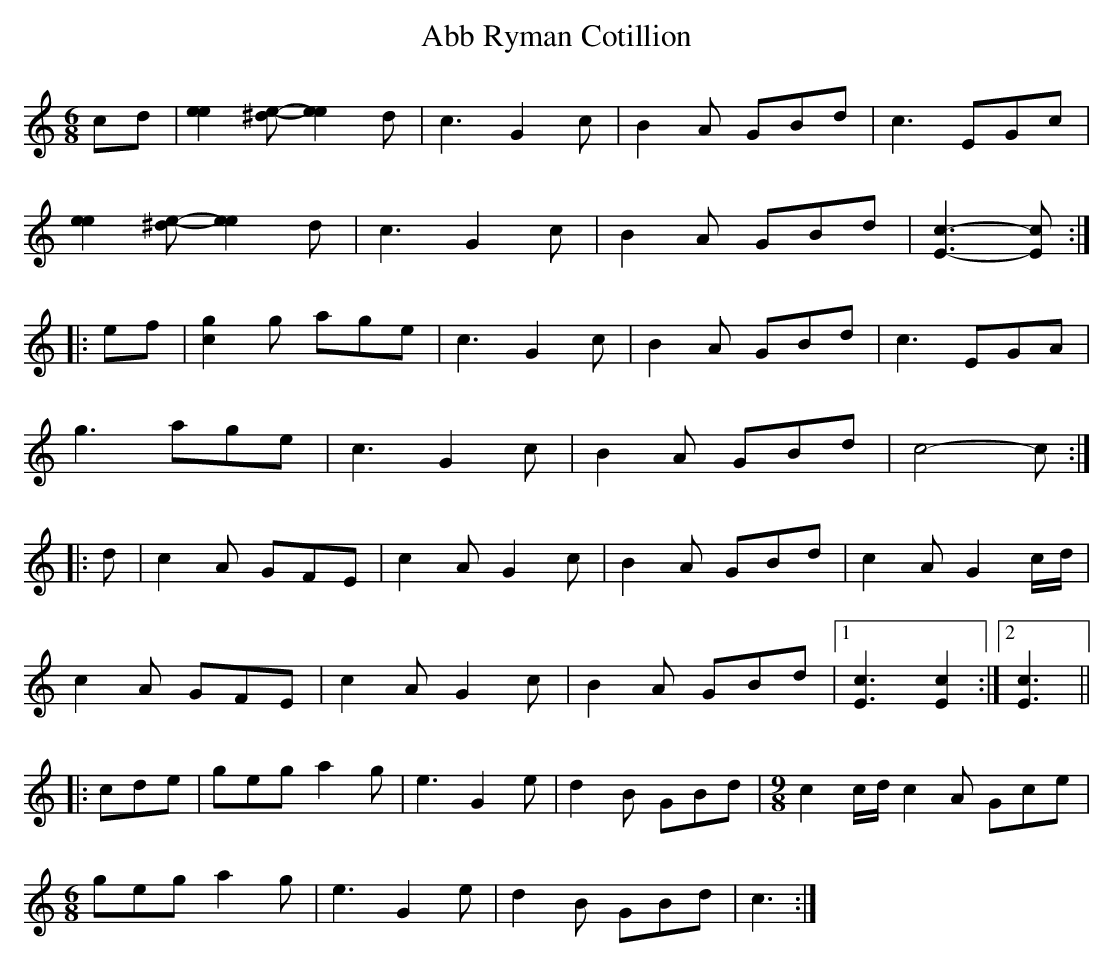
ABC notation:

X:1
T:Abb Ryman Cotillion
M:6/8
L:1/8
K:C
cd|[e2e2][^de]- [e2e2]d|c3 G2c|B2A GBd|c3 EGc|
[e2e2][^de]- [e2e2]d|c3 G2c|B2 A GBd|[E3c3]- [Ec]:|
|:ef|[c2g2]g age|c3 G2c|B2A GBd|c3 EGA|
g3 age|c3 G2c|B2 A GBd|c4- c:|
|:d|c2A GFE|c2A G2c|B2A GBd|c2A G2c/d/|
c2A GFE|c2A G2c|B2A GBd|1[E3c3] [E2c2]:|2 [E3c3]||
|:cde|geg a2g|e3 G2e|d2B GBd|[M:9/8]c2c/d/ c2A Gce|
[M:6/8]geg a2g|e3 G2e|d2B GBd|c3 :|
